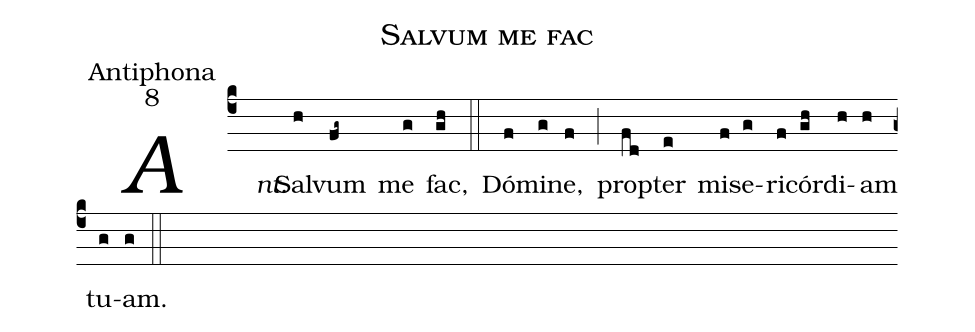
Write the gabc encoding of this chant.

name:Salvum me fac;
office-part:Antiphona;
mode:8;
%%
(c4) <i>Ant.</i>() Sal(h)vum(fg~) me(g) fac,(gh) (::)
Dó(f)mi(g)ne,(f) (;) prop(fd)ter(e) mi(f)se(g)ri(f)cór(gh)di(h)am(h) tu(g)am.(g) (::)
